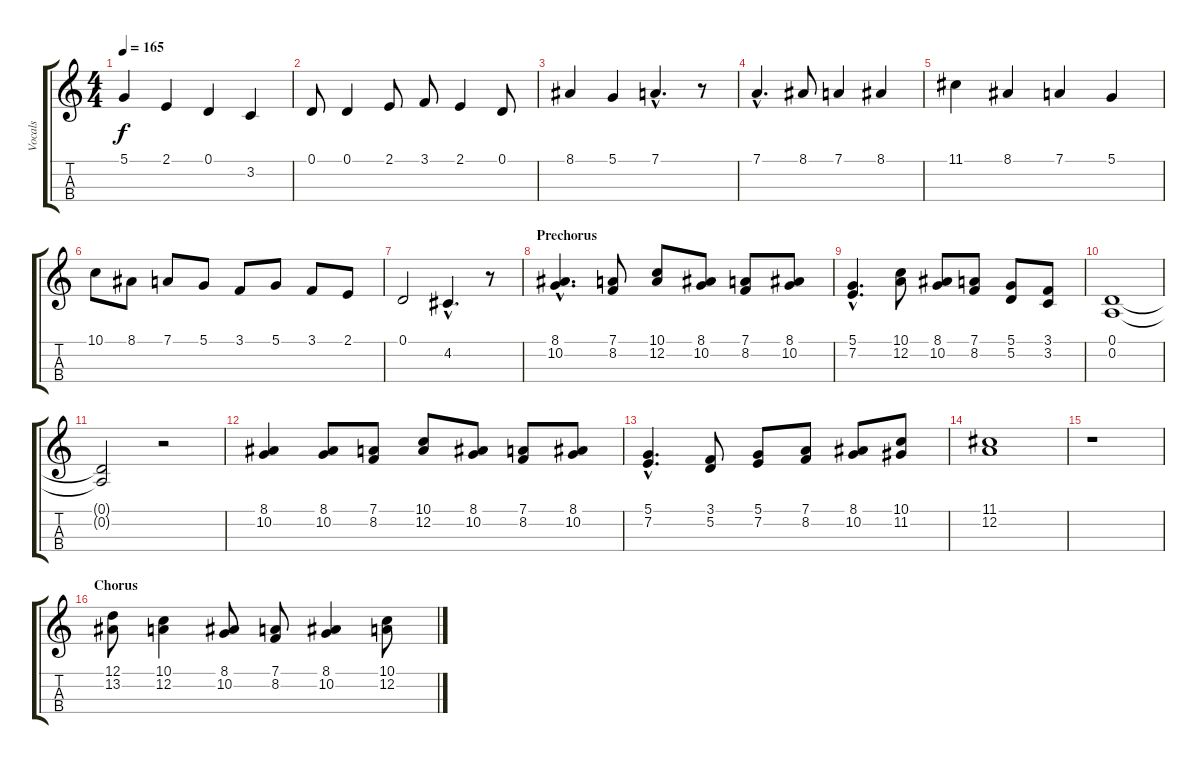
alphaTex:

\track ("Vocals" "Vocals") {instrument lead6voice}
\staff {score tabs}
\tuning (D4 A3 F3 C3) {hide}
\ts (4 4)
\tempo 165
\clef g2
\ks c
5.1.4{dy f} 2.1.4 0.1.4 3.2.4 |
0.1.8 0.1.4 2.1.8 3.1.8 2.1.4 0.1.8 |
8.1.4 5.1.4 7.1{hac}.4{d} r.8 |
7.1{hac}.4{d} 8.1.8 7.1.4 8.1.4 |
11.1.4 8.1.4 7.1.4 5.1.4 |
10.1.8 8.1.8 7.1.8 5.1.8 3.1.8 5.1.8 3.1.8 2.1.8 |
0.1.2 4.2{hac}.4{d} r.8 |
\section ("" "Prechorus")
(8.1{hac} 10.2{hac}).4{d} (7.1 8.2).8 (10.1 12.2).8 (8.1 10.2).8 (7.1 8.2).8 (8.1 10.2).8 |
(5.1{hac} 7.2{hac}).4{d} (10.1 12.2).8 (8.1 10.2).8 (7.1 8.2).8 (5.1 5.2).8 (3.1 3.2).8 |
(0.1 0.2).1 |
(0.1{t} 0.2{t}).2 r.2 |
(8.1 10.2).4 (8.1 10.2).8 (7.1 8.2).8 (10.1 12.2).8 (8.1 10.2).8 (7.1 8.2).8 (8.1 10.2).8 |
(5.1{hac} 7.2{hac}).4{d} (3.1 5.2).8 (5.1 7.2).8 (7.1 8.2).8 (8.1 10.2).8 (10.1 11.2).8 |
(11.1 12.2).1 |
r.1 |
\section ("" "Chorus")
(12.1 13.2).8 (10.1 12.2).4 (8.1 10.2).8 (7.1 8.2).8 (8.1 10.2).4 (10.1 12.2).8
